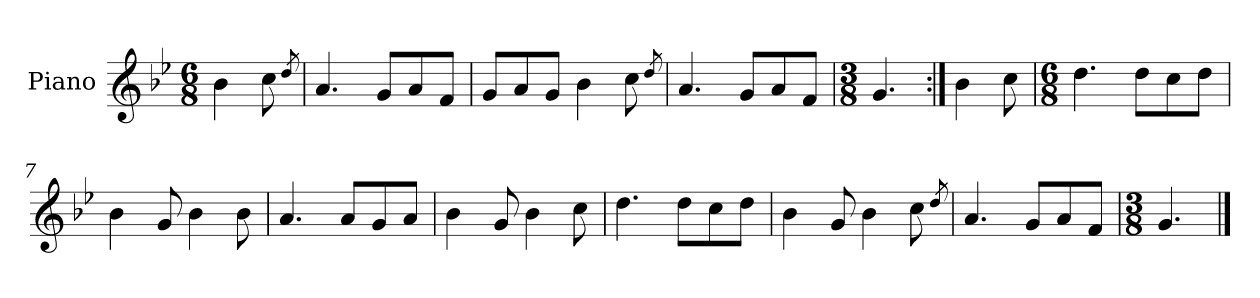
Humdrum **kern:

**kern
*part1
*staff1
*I"Piano
*I'Pno.
*clefG2
*k[b-e-]
*M6/8
=
4b-\
8cc\
8qdd/
=1
4.a/
8g/L
8a/
8f/J
=2
8g/L
8a/
8g/J
4b-\
8cc\
8qdd/
=3
4.a/
8g/L
8a/
8f/J
=4
*M3/8
4.g/
=5:|!
4b-\
8cc\
=6
*M6/8
4.dd\
8dd\L
8cc\
8dd\J
=7
4b-\
8g/
4b-\
8b-\
!!LO:LB:g=z
=8
4.a/
8a/L
8g/
8a/J
=9
4b-\
8g/
4b-\
8cc\
=10
4.dd\
8dd\L
8cc\
8dd\J
=11
4b-\
8g/
4b-\
8cc\
8qdd/
=12
4.a/
8g/L
8a/
8f/J
=13
*M3/8
4.g/
==
*-
